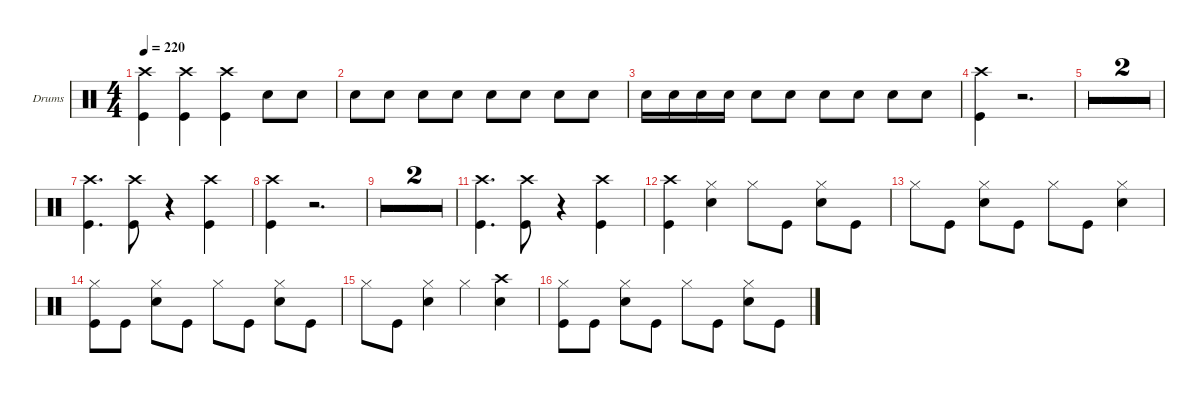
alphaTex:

\hideDynamics
\bracketExtendMode groupsimilarinstruments
\firstSystemTrackNameOrientation horizontal
\otherSystemsTrackNameOrientation horizontal
\track ("Drumkit" "Drums") {multiBarRest instrument percussion}
\staff {score}
\articulation defaults
\ts (4 4)
\tempo 220
\clef neutral
\ks c
("Kick (hit)" "Crash high (hit)").4{dy fff} ("Kick (hit)" "Crash high (hit)").4 ("Kick (hit)" "Crash high (hit)").4 "Snare (hit) 2".8 "Snare (hit) 2".8 |
"Snare (hit) 2".8 "Snare (hit) 2".8 "Snare (hit) 2".8 "Snare (hit) 2".8 "Snare (hit) 2".8 "Snare (hit) 2".8 "Snare (hit) 2".8 "Snare (hit) 2".8 |
"Snare (hit) 2".16 "Snare (hit) 2".16 "Snare (hit) 2".16 "Snare (hit) 2".16 "Snare (hit) 2".8 "Snare (hit) 2".8 "Snare (hit) 2".8 "Snare (hit) 2".8 "Snare (hit) 2".8 "Snare (hit) 2".8 |
("Kick (hit)" "Crash high (hit)").4 r.2{d} |
r.1 |
r.1 |
("Kick (hit)" "Crash high (hit)").4{d} ("Kick (hit)" "Crash high (hit)").8 r.4 ("Crash high (hit)" "Kick (hit)").4 |
("Kick (hit)" "Crash high (hit)").4 r.2{d} |
r.1 |
r.1 |
("Kick (hit)" "Crash high (hit)").4{d} ("Kick (hit)" "Crash high (hit)").8 r.4 ("Kick (hit)" "Crash high (hit)").4 |
("Kick (hit)" "Crash high (hit)").4 ("Snare (hit) 2" "Hi-Hat (closed)").4 "Hi-Hat (closed)".8 "Kick (hit)".8 ("Snare (hit) 2" "Hi-Hat (closed)").8 "Kick (hit)".8 |
"Hi-Hat (closed)".8 "Kick (hit)".8 ("Snare (hit) 2" "Hi-Hat (closed)").8 "Kick (hit)".8 "Hi-Hat (closed)".8 "Kick (hit)".8 ("Hi-Hat (closed)" "Snare (hit) 2").4 |
("Kick (hit)" "Hi-Hat (closed)").8 "Kick (hit)".8 ("Snare (hit) 2" "Hi-Hat (closed)").8 "Kick (hit)".8 "Hi-Hat (closed)".8 "Kick (hit)".8 ("Snare (hit) 2" "Hi-Hat (closed)").8 "Kick (hit)".8 |
"Hi-Hat (closed)".8 "Kick (hit)".8 ("Hi-Hat (closed)" "Snare (hit) 2").4 "Hi-Hat (closed)".4 ("Snare (hit) 2" "Crash high (hit)").4 |
("Kick (hit)" "Hi-Hat (closed)").8 "Kick (hit)".8 ("Snare (hit) 2" "Hi-Hat (closed)").8 "Kick (hit)".8 "Hi-Hat (closed)".8 "Kick (hit)".8 ("Hi-Hat (closed)" "Snare (hit) 2").8 "Kick (hit)".8
